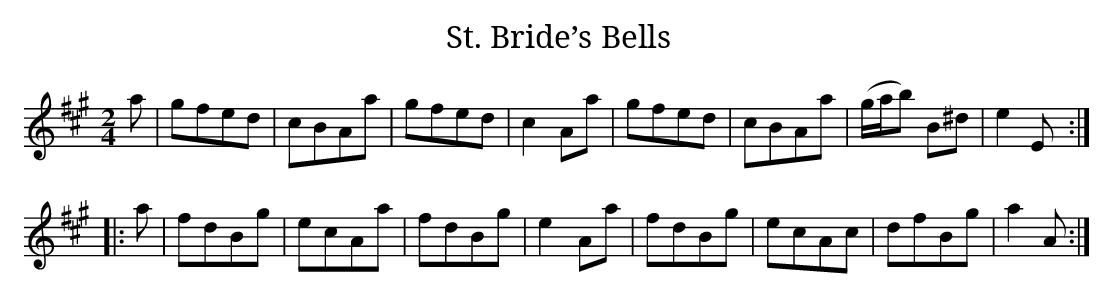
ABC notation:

X:1
T:St. Bride’s Bells
M:2/4
L:1/8
K:A
a|gfed|cBAa|gfed|c2 Aa|gfed|cBAa|(g/a/b) B^d|e2E:|
|:a|fdBg|ecAa|fdBg|e2 Aa|fdBg|ecAc|dfBg|a2A:|]
